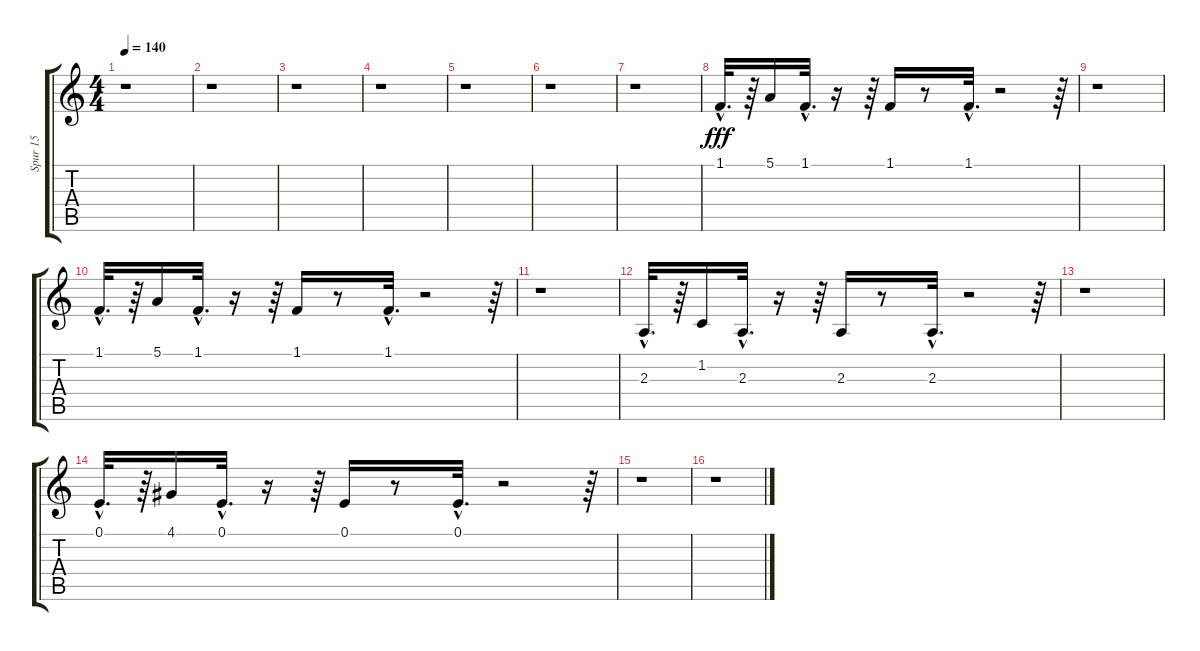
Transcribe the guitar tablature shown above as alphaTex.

\track ("Spur 15" "Spur 15") {instrument lead8bassandlead}
\staff {score tabs}
\tuning (E4 B3 G3 D3 A2 E2) {hide}
\ts (4 4)
\tempo 140
\clef g2
\ks c
r.1{dy fff} |
r.1 |
r.1 |
r.1 |
r.1 |
r.1 |
r.1 |
1.1{hac}.32{d} r.64 5.1.16 1.1{hac}.32{d} r.16 r.64 1.1.16 r.8 1.1{hac}.32{d} r.2 r.64 |
r.1 |
1.1{hac}.32{d} r.64 5.1.16 1.1{hac}.32{d} r.16 r.64 1.1.16 r.8 1.1{hac}.32{d} r.2 r.64 |
r.1 |
2.3{hac}.32{d} r.64 1.2.16 2.3{hac}.32{d} r.16 r.64 2.3.16 r.8 2.3{hac}.32{d} r.2 r.64 |
r.1 |
0.1{hac}.32{d} r.64 4.1.16 0.1{hac}.32{d} r.16 r.64 0.1.16 r.8 0.1{hac}.32{d} r.2 r.64 |
r.1 |
r.1
